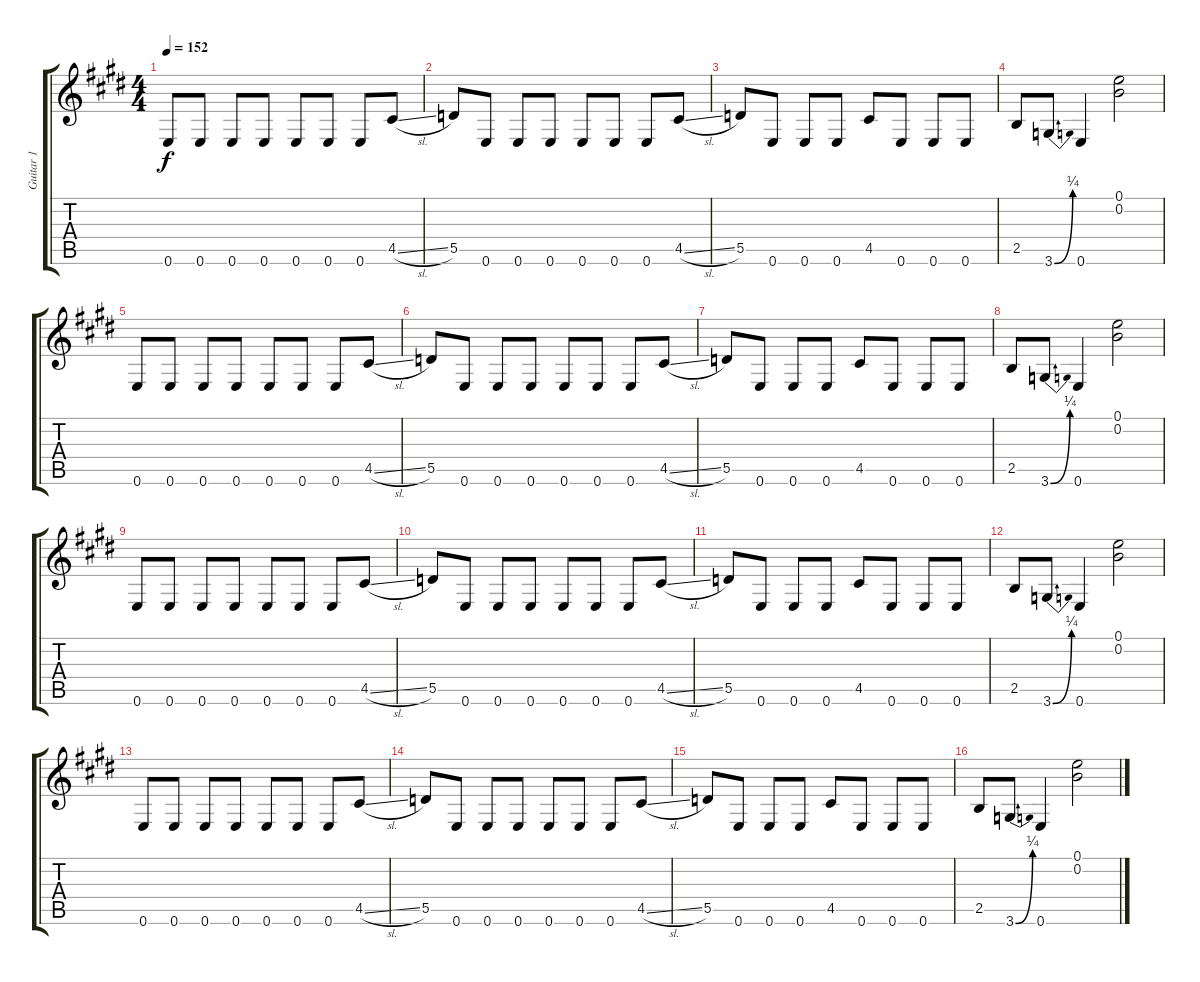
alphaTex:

\track ("Guitar 1" "Guitar 1") {instrument overdrivenguitar}
\staff {score tabs}
\tuning (E4 B3 G3 D3 A2 E2) {hide}
\ts (4 4)
\tempo 152
\clef g2
\ks e
0.6.8{dy f} 0.6.8 0.6.8 0.6.8 0.6.8 0.6.8 0.6.8 4.5{sl}.8 |
5.5.8 0.6.8 0.6.8 0.6.8 0.6.8 0.6.8 0.6.8 4.5{sl}.8 |
5.5.8 0.6.8 0.6.8 0.6.8 4.5.8 0.6.8 0.6.8 0.6.8 |
2.5.8 3.6{be (bend 0 0 60 1)}.8 0.6.4 (0.1 0.2).2 |
0.6.8 0.6.8 0.6.8 0.6.8 0.6.8 0.6.8 0.6.8 4.5{sl}.8 |
5.5.8 0.6.8 0.6.8 0.6.8 0.6.8 0.6.8 0.6.8 4.5{sl}.8 |
5.5.8 0.6.8 0.6.8 0.6.8 4.5.8 0.6.8 0.6.8 0.6.8 |
2.5.8 3.6{be (bend 0 0 60 1)}.8 0.6.4 (0.1 0.2).2 |
0.6.8 0.6.8 0.6.8 0.6.8 0.6.8 0.6.8 0.6.8 4.5{sl}.8 |
5.5.8 0.6.8 0.6.8 0.6.8 0.6.8 0.6.8 0.6.8 4.5{sl}.8 |
5.5.8 0.6.8 0.6.8 0.6.8 4.5.8 0.6.8 0.6.8 0.6.8 |
2.5.8 3.6{be (bend 0 0 60 1)}.8 0.6.4 (0.1 0.2).2 |
0.6.8 0.6.8 0.6.8 0.6.8 0.6.8 0.6.8 0.6.8 4.5{sl}.8 |
5.5.8 0.6.8 0.6.8 0.6.8 0.6.8 0.6.8 0.6.8 4.5{sl}.8 |
5.5.8 0.6.8 0.6.8 0.6.8 4.5.8 0.6.8 0.6.8 0.6.8 |
2.5.8 3.6{be (bend 0 0 60 1)}.8 0.6.4 (0.1 0.2).2
